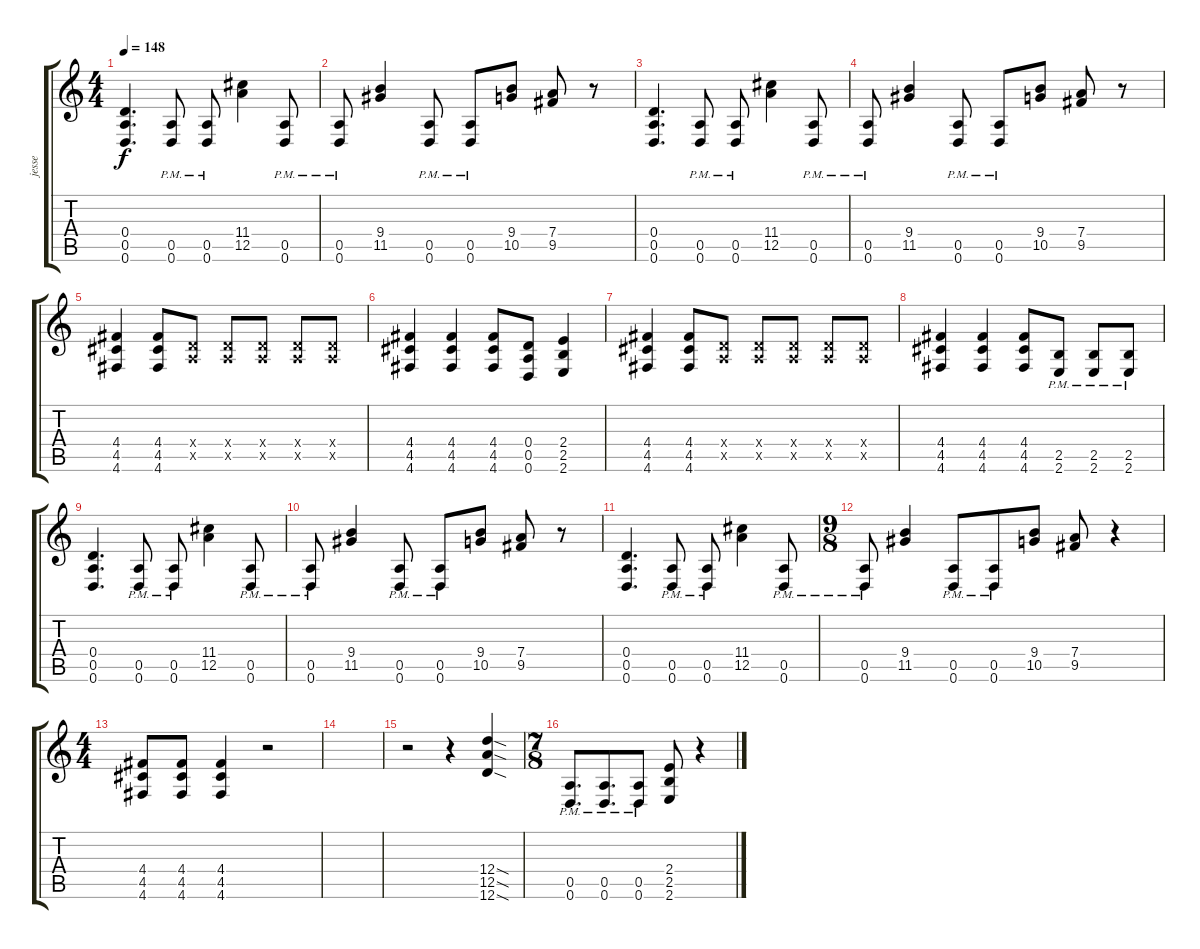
\track ("jesse" "jesse") {instrument overdrivenguitar}
\staff {score tabs}
\tuning (E4 B3 G3 D3 A2 D2) {hide}
\ts (4 4)
\tempo 148
\clef g2
\ks c
(0.4 0.5 0.6).4{d dy f} (0.5{pm} 0.6{pm}).8 (0.5{pm} 0.6{pm}).8 (11.4 12.5).4 (0.5{pm} 0.6{pm}).8 |
(0.5{pm} 0.6{pm}).8 (9.4 11.5).4 (0.5{pm} 0.6{pm}).8 (0.5{pm} 0.6{pm}).8 (9.4 10.5).8 (7.4 9.5).8 r.8 |
(0.4 0.5 0.6).4{d} (0.5{pm} 0.6{pm}).8 (0.5{pm} 0.6{pm}).8 (11.4 12.5).4 (0.5{pm} 0.6{pm}).8 |
(0.5{pm} 0.6{pm}).8 (9.4 11.5).4 (0.5{pm} 0.6{pm}).8 (0.5{pm} 0.6{pm}).8 (9.4 10.5).8 (7.4 9.5).8 r.8 |
(4.4 4.5 4.6).4 (4.4 4.5 4.6).8 (0.4{x} 0.5{x}).8 (0.4{x} 0.5{x}).8 (0.4{x} 0.5{x}).8 (0.4{x} 0.5{x}).8 (0.4{x} 0.5{x}).8 |
(4.4 4.5 4.6).4 (4.4 4.5 4.6).4 (4.4 4.5 4.6).8 (0.4 0.5 0.6).8 (2.4 2.5 2.6).4 |
(4.4 4.5 4.6).4 (4.4 4.5 4.6).8 (0.4{x} 0.5{x}).8 (0.4{x} 0.5{x}).8 (0.4{x} 0.5{x}).8 (0.4{x} 0.5{x}).8 (0.4{x} 0.5{x}).8 |
(4.4 4.5 4.6).4 (4.4 4.5 4.6).4 (4.4 4.5 4.6).8 (2.5{pm} 2.6{pm}).8 (2.5{pm} 2.6{pm}).8 (2.5{pm} 2.6{pm}).8 |
(0.4 0.5 0.6).4{d} (0.5{pm} 0.6{pm}).8 (0.5{pm} 0.6{pm}).8 (11.4 12.5).4 (0.5{pm} 0.6{pm}).8 |
(0.5{pm} 0.6{pm}).8 (9.4 11.5).4 (0.5{pm} 0.6{pm}).8 (0.5{pm} 0.6{pm}).8 (9.4 10.5).8 (7.4 9.5).8 r.8 |
(0.4 0.5 0.6).4{d} (0.5{pm} 0.6{pm}).8 (0.5{pm} 0.6{pm}).8 (11.4 12.5).4 (0.5{pm} 0.6{pm}).8 |
\ts (9 8)
(0.5{pm} 0.6{pm}).8 (9.4 11.5).4 (0.5{pm} 0.6{pm}).8 (0.5{pm} 0.6{pm}).8 (9.4 10.5).8 (7.4 9.5).8 r.4 |
\ts (4 4)
(4.4 4.5 4.6).8 (4.4 4.5 4.6).8 (4.4 4.5 4.6).4 r.2 |
|
r.2 r.4 (12.4{sod} 12.5{sod} 12.6{sod}).4 |
\ts (7 8)
(0.5{pm} 0.6{pm}).8{d} (0.5{pm} 0.6{pm}).8{d} (0.5{pm} 0.6{pm}).8 (2.4 2.5 2.6).8 r.4
